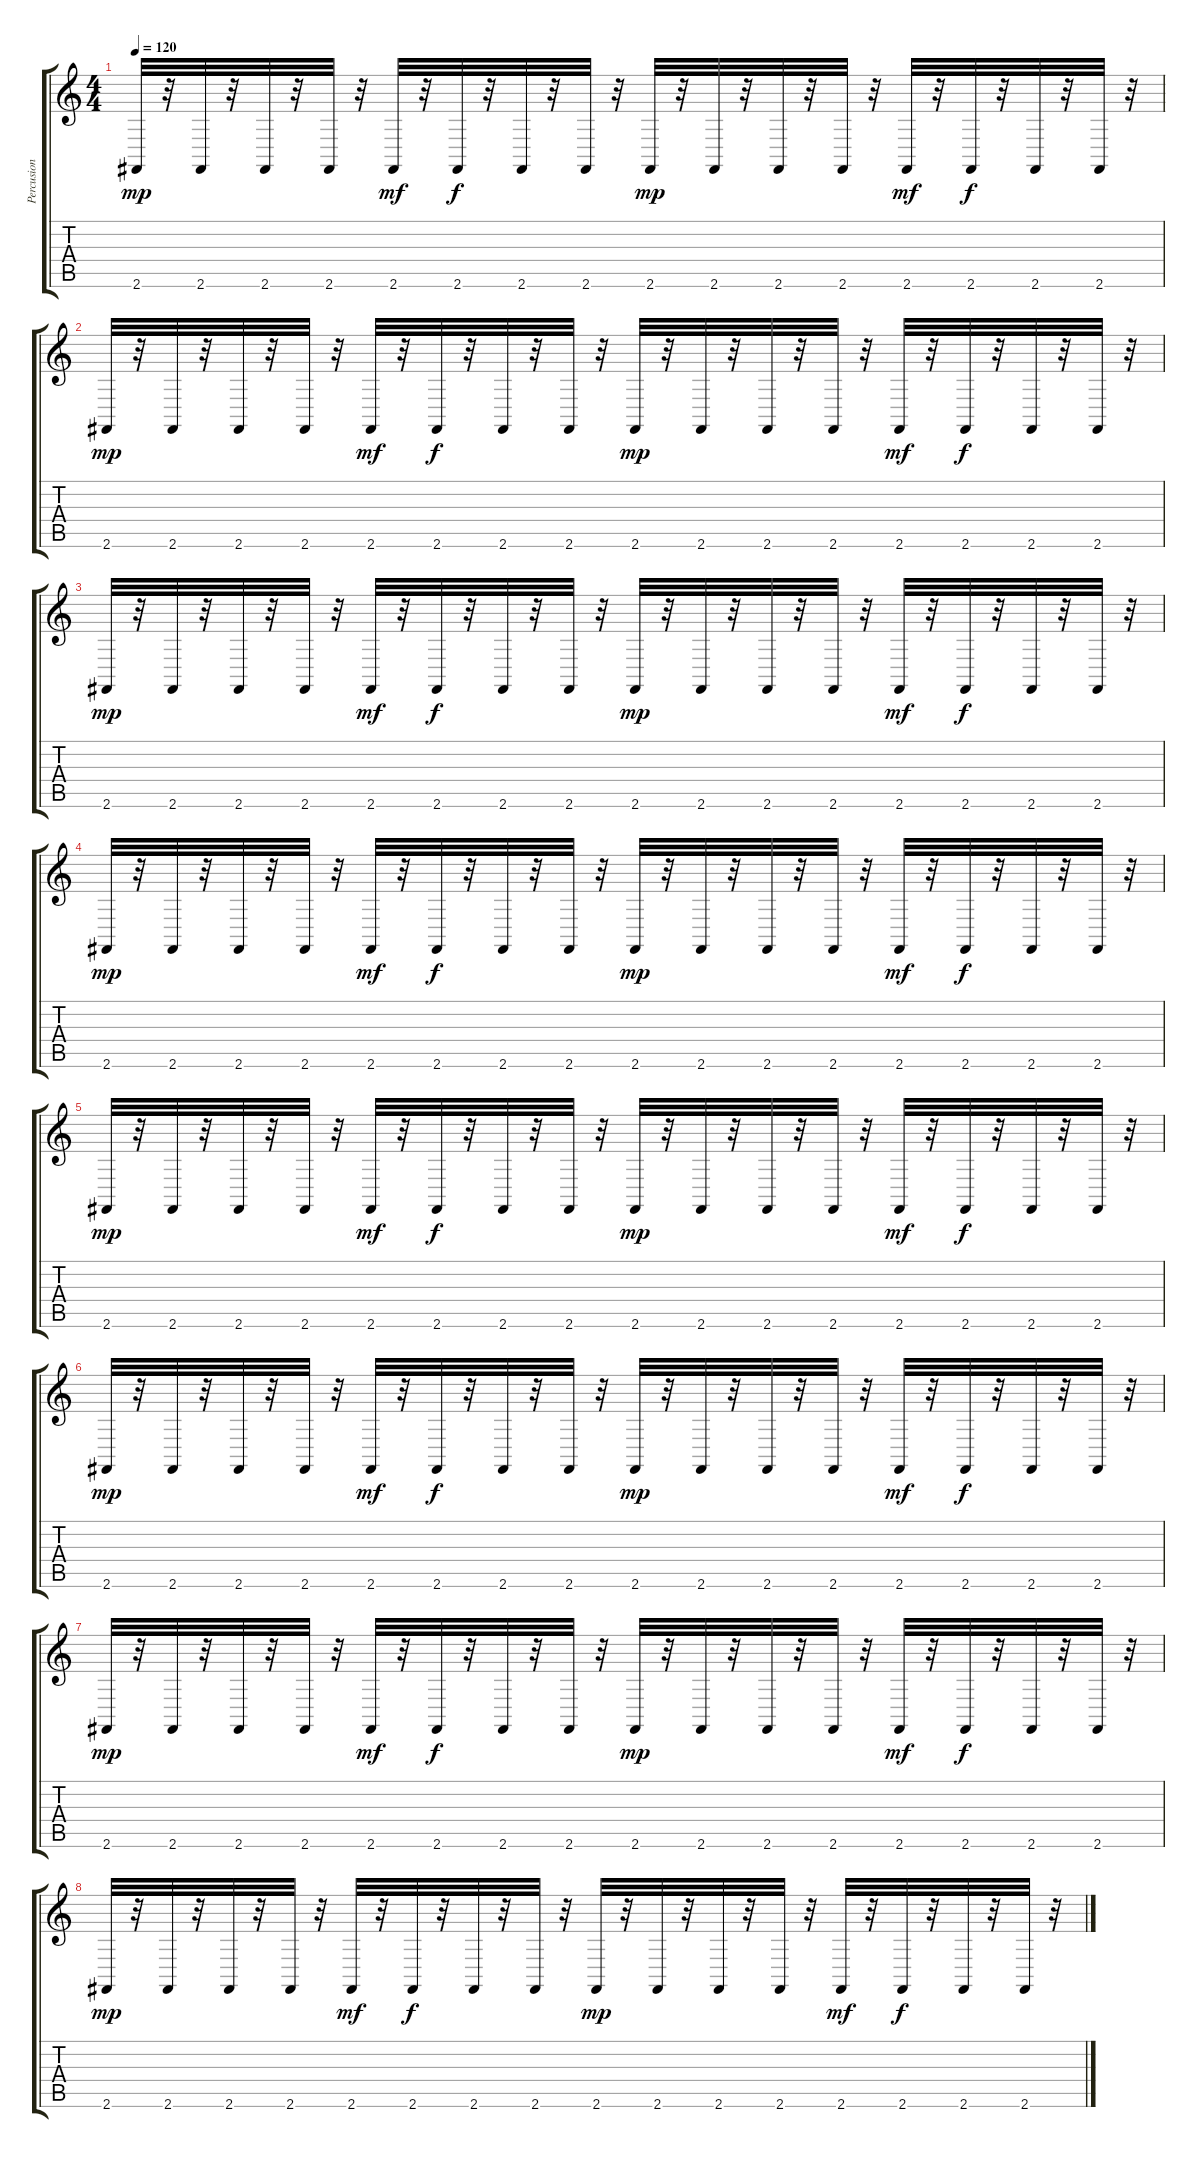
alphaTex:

\track ("Percusion" "Percusion") {instrument woodblock}
\staff {score tabs}
\tuning (E4 B3 G3 D3 A2 E2) {hide}
\ts (4 4)
\tempo 120
\clef g2
\ks c
2.6.32{dy mp} r.32 2.6.32 r.32 2.6.32 r.32 2.6.32 r.32 2.6.32{dy mf} r.32 2.6.32{dy f} r.32 2.6.32 r.32 2.6.32 r.32 2.6.32{dy mp} r.32 2.6.32 r.32 2.6.32 r.32 2.6.32 r.32 2.6.32{dy mf} r.32 2.6.32{dy f} r.32 2.6.32 r.32 2.6.32 r.32 |
2.6.32{dy mp} r.32 2.6.32 r.32 2.6.32 r.32 2.6.32 r.32 2.6.32{dy mf} r.32 2.6.32{dy f} r.32 2.6.32 r.32 2.6.32 r.32 2.6.32{dy mp} r.32 2.6.32 r.32 2.6.32 r.32 2.6.32 r.32 2.6.32{dy mf} r.32 2.6.32{dy f} r.32 2.6.32 r.32 2.6.32 r.32 |
2.6.32{dy mp} r.32 2.6.32 r.32 2.6.32 r.32 2.6.32 r.32 2.6.32{dy mf} r.32 2.6.32{dy f} r.32 2.6.32 r.32 2.6.32 r.32 2.6.32{dy mp} r.32 2.6.32 r.32 2.6.32 r.32 2.6.32 r.32 2.6.32{dy mf} r.32 2.6.32{dy f} r.32 2.6.32 r.32 2.6.32 r.32 |
2.6.32{dy mp} r.32 2.6.32 r.32 2.6.32 r.32 2.6.32 r.32 2.6.32{dy mf} r.32 2.6.32{dy f} r.32 2.6.32 r.32 2.6.32 r.32 2.6.32{dy mp} r.32 2.6.32 r.32 2.6.32 r.32 2.6.32 r.32 2.6.32{dy mf} r.32 2.6.32{dy f} r.32 2.6.32 r.32 2.6.32 r.32 |
2.6.32{dy mp} r.32 2.6.32 r.32 2.6.32 r.32 2.6.32 r.32 2.6.32{dy mf} r.32 2.6.32{dy f} r.32 2.6.32 r.32 2.6.32 r.32 2.6.32{dy mp} r.32 2.6.32 r.32 2.6.32 r.32 2.6.32 r.32 2.6.32{dy mf} r.32 2.6.32{dy f} r.32 2.6.32 r.32 2.6.32 r.32 |
2.6.32{dy mp} r.32 2.6.32 r.32 2.6.32 r.32 2.6.32 r.32 2.6.32{dy mf} r.32 2.6.32{dy f} r.32 2.6.32 r.32 2.6.32 r.32 2.6.32{dy mp} r.32 2.6.32 r.32 2.6.32 r.32 2.6.32 r.32 2.6.32{dy mf} r.32 2.6.32{dy f} r.32 2.6.32 r.32 2.6.32 r.32 |
2.6.32{dy mp} r.32 2.6.32 r.32 2.6.32 r.32 2.6.32 r.32 2.6.32{dy mf} r.32 2.6.32{dy f} r.32 2.6.32 r.32 2.6.32 r.32 2.6.32{dy mp} r.32 2.6.32 r.32 2.6.32 r.32 2.6.32 r.32 2.6.32{dy mf} r.32 2.6.32{dy f} r.32 2.6.32 r.32 2.6.32 r.32 |
2.6.32{dy mp} r.32 2.6.32 r.32 2.6.32 r.32 2.6.32 r.32 2.6.32{dy mf} r.32 2.6.32{dy f} r.32 2.6.32 r.32 2.6.32 r.32 2.6.32{dy mp} r.32 2.6.32 r.32 2.6.32 r.32 2.6.32 r.32 2.6.32{dy mf} r.32 2.6.32{dy f} r.32 2.6.32 r.32 2.6.32 r.32
